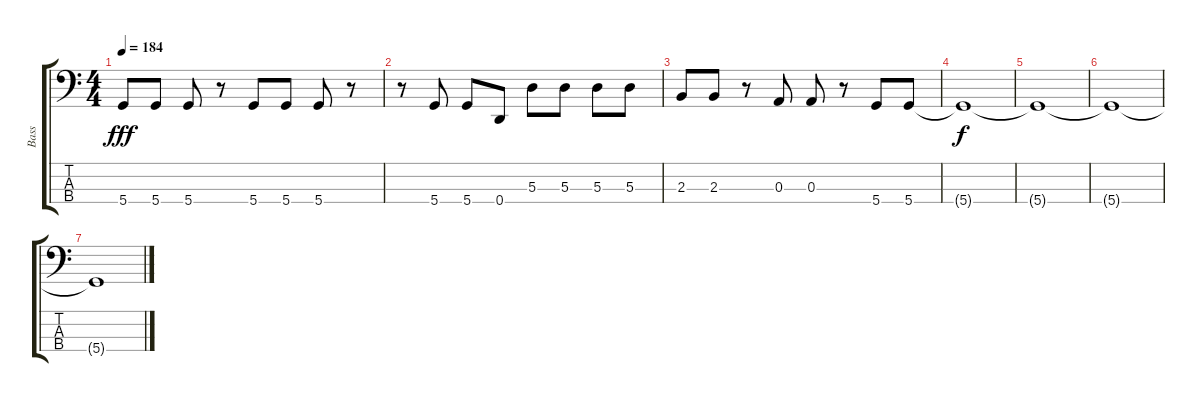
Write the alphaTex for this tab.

\track ("Bass" "Bass") {instrument electricbassfinger}
\staff {score tabs}
\tuning (G2 D2 A1 D1) {hide}
\ts (4 4)
\tempo 184
\clef f4
\ks c
5.4.8{dy fff} 5.4.8 5.4.8 r.8 5.4.8 5.4.8 5.4.8 r.8 |
r.8 5.4.8 5.4.8 0.4.8 5.3.8 5.3.8 5.3.8 5.3.8 |
2.3.8 2.3.8 r.8 0.3.8 0.3.8 r.8 5.4.8 5.4.8 |
5.4{t}.1{dy f volume 4} |
5.4{t}.1 |
5.4{t}.1 |
5.4{t}.1{volume 0}
